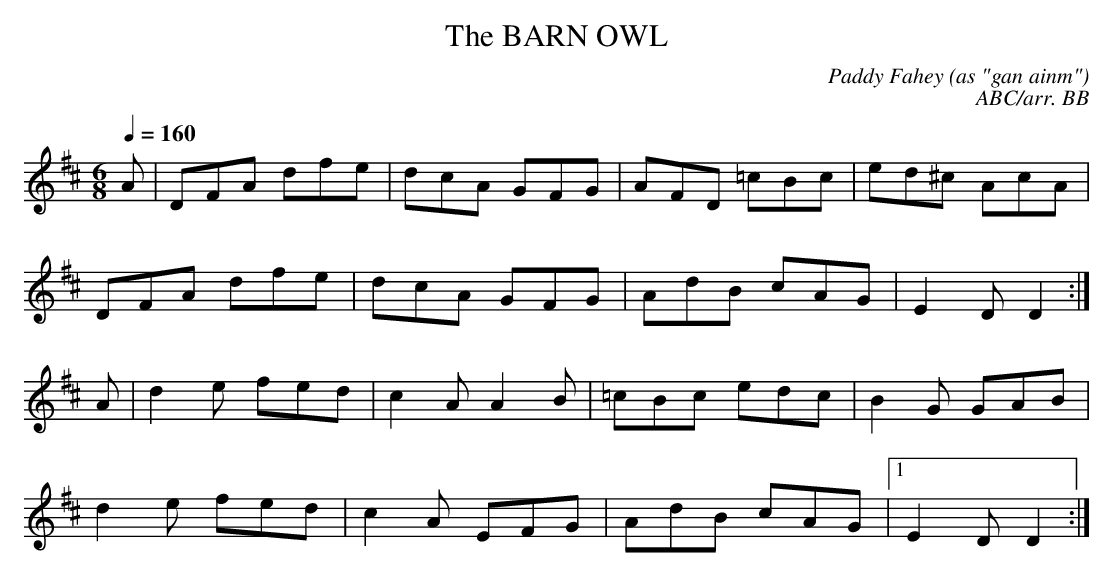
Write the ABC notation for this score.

X:1
T:BARN OWL, The
C:Paddy Fahey (as "gan ainm")
C:ABC/arr. BB
Q:1/4=160
M:6/8
L:1/8
K:D
A|DFA dfe|dcA GFG|AFD =cBc|ed^c AcA|
DFA dfe|dcA GFG|AdB cAG|E2D D2 :|
A|d2 e fed|c2 A A2 B|=cBc edc|B2 G GAB|
d2 e fed|c2 A EFG|AdB cAG|1 E2D D2 :|
